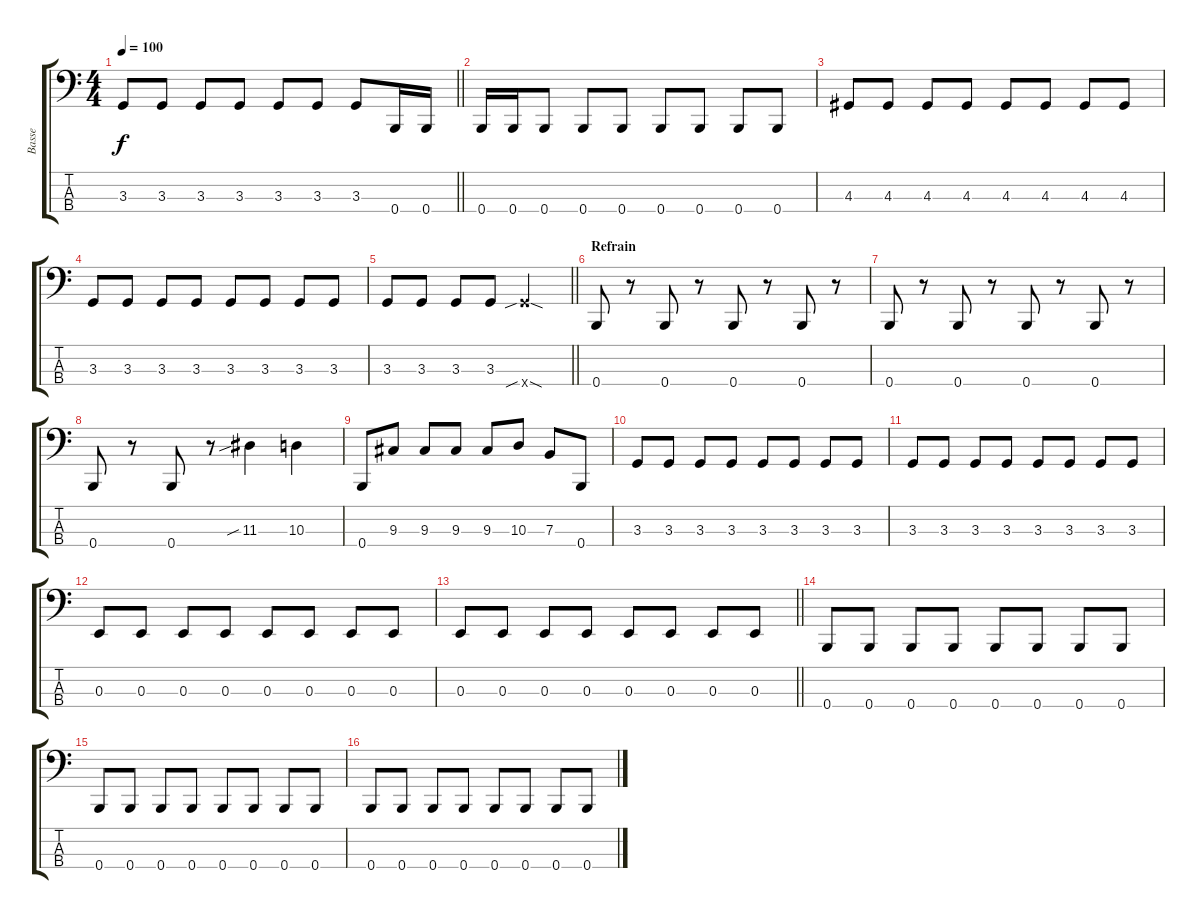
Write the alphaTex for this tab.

\track ("Basse" "Basse") {instrument electricbassfinger}
\staff {score tabs}
\tuning (D2 A1 E1 B0) {hide}
\ts (4 4)
\tempo 100
\clef f4
\barLineRight lightlight
\ks c
3.3.8{dy f} 3.3.8 3.3.8 3.3.8 3.3.8 3.3.8 3.3.8 0.4.16 0.4.16 |
0.4.16 0.4.16 0.4.8 0.4.8 0.4.8 0.4.8 0.4.8 0.4.8 0.4.8 |
4.3.8 4.3.8 4.3.8 4.3.8 4.3.8 4.3.8 4.3.8 4.3.8 |
3.3.8 3.3.8 3.3.8 3.3.8 3.3.8 3.3.8 3.3.8 3.3.8 |
\barLineRight lightlight
3.3.8 3.3.8 3.3.8 3.3.8 8.4{sib sod x}.2 |
\section ("" "Refrain")
0.4.8 r.8 0.4.8 r.8 0.4.8 r.8 0.4.8 r.8 |
0.4.8 r.8 0.4.8 r.8 0.4.8 r.8 0.4.8 r.8 |
0.4.8 r.8 0.4.8 r.8 11.3{sib}.4 10.3.4 |
0.4.8 9.3.8 9.3.8 9.3.8 9.3.8 10.3.8 7.3.8 0.4.8 |
3.3.8 3.3.8 3.3.8 3.3.8 3.3.8 3.3.8 3.3.8 3.3.8 |
3.3.8 3.3.8 3.3.8 3.3.8 3.3.8 3.3.8 3.3.8 3.3.8 |
0.3.8 0.3.8 0.3.8 0.3.8 0.3.8 0.3.8 0.3.8 0.3.8 |
\barLineRight lightlight
0.3.8 0.3.8 0.3.8 0.3.8 0.3.8 0.3.8 0.3.8 0.3.8 |
0.4.8 0.4.8 0.4.8 0.4.8 0.4.8 0.4.8 0.4.8 0.4.8 |
0.4.8 0.4.8 0.4.8 0.4.8 0.4.8 0.4.8 0.4.8 0.4.8 |
0.4.8 0.4.8 0.4.8 0.4.8 0.4.8 0.4.8 0.4.8 0.4.8
